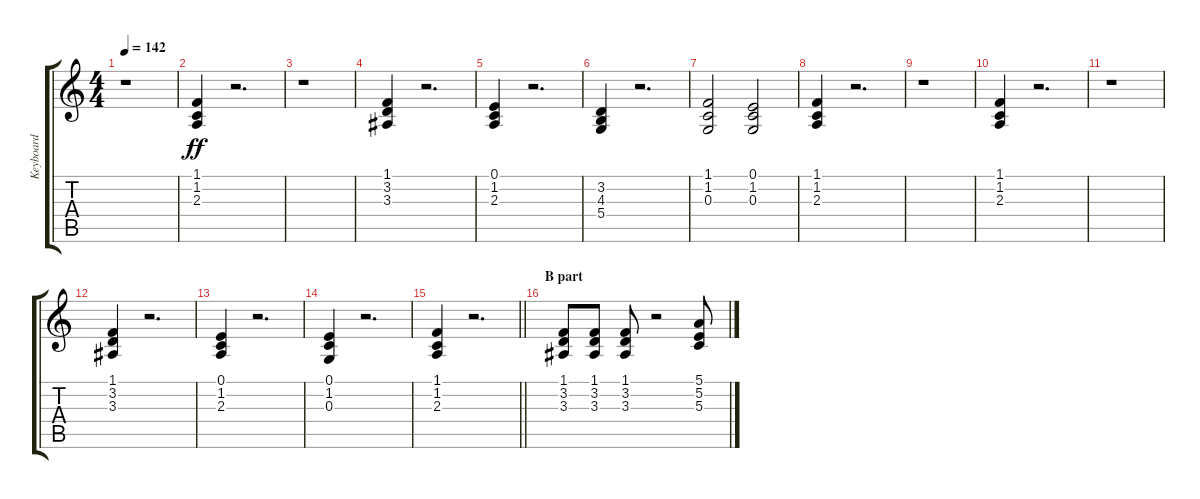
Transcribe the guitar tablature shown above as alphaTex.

\track ("Keyboard" "Keyboard") {instrument synthbrass1}
\staff {score tabs}
\tuning (E4 B3 G3 D3 A2 E2) {hide}
\ts (4 4)
\tempo 142
\clef g2
\ks c
r.1{dy ff} |
(1.1 1.2 2.3).4 r.2{d} |
r.1 |
(1.1 3.2 3.3).4 r.2{d} |
(0.1 1.2 2.3).4 r.2{d} |
(3.2 4.3 5.4).4 r.2{d} |
(1.1 1.2 0.3).2 (0.1 1.2 0.3).2 |
(1.1 1.2 2.3).4 r.2{d} |
r.1 |
(1.1 1.2 2.3).4 r.2{d} |
r.1 |
(1.1 3.2 3.3).4 r.2{d} |
(0.1 1.2 2.3).4 r.2{d} |
(0.1 1.2 0.3).4 r.2{d} |
\barLineRight lightlight
(1.1 1.2 2.3).4 r.2{d} |
\section ("" "B part")
(1.1 3.2 3.3).8 (1.1 3.2 3.3).8 (1.1 3.2 3.3).8 r.2 (5.1 5.2 5.3).8
